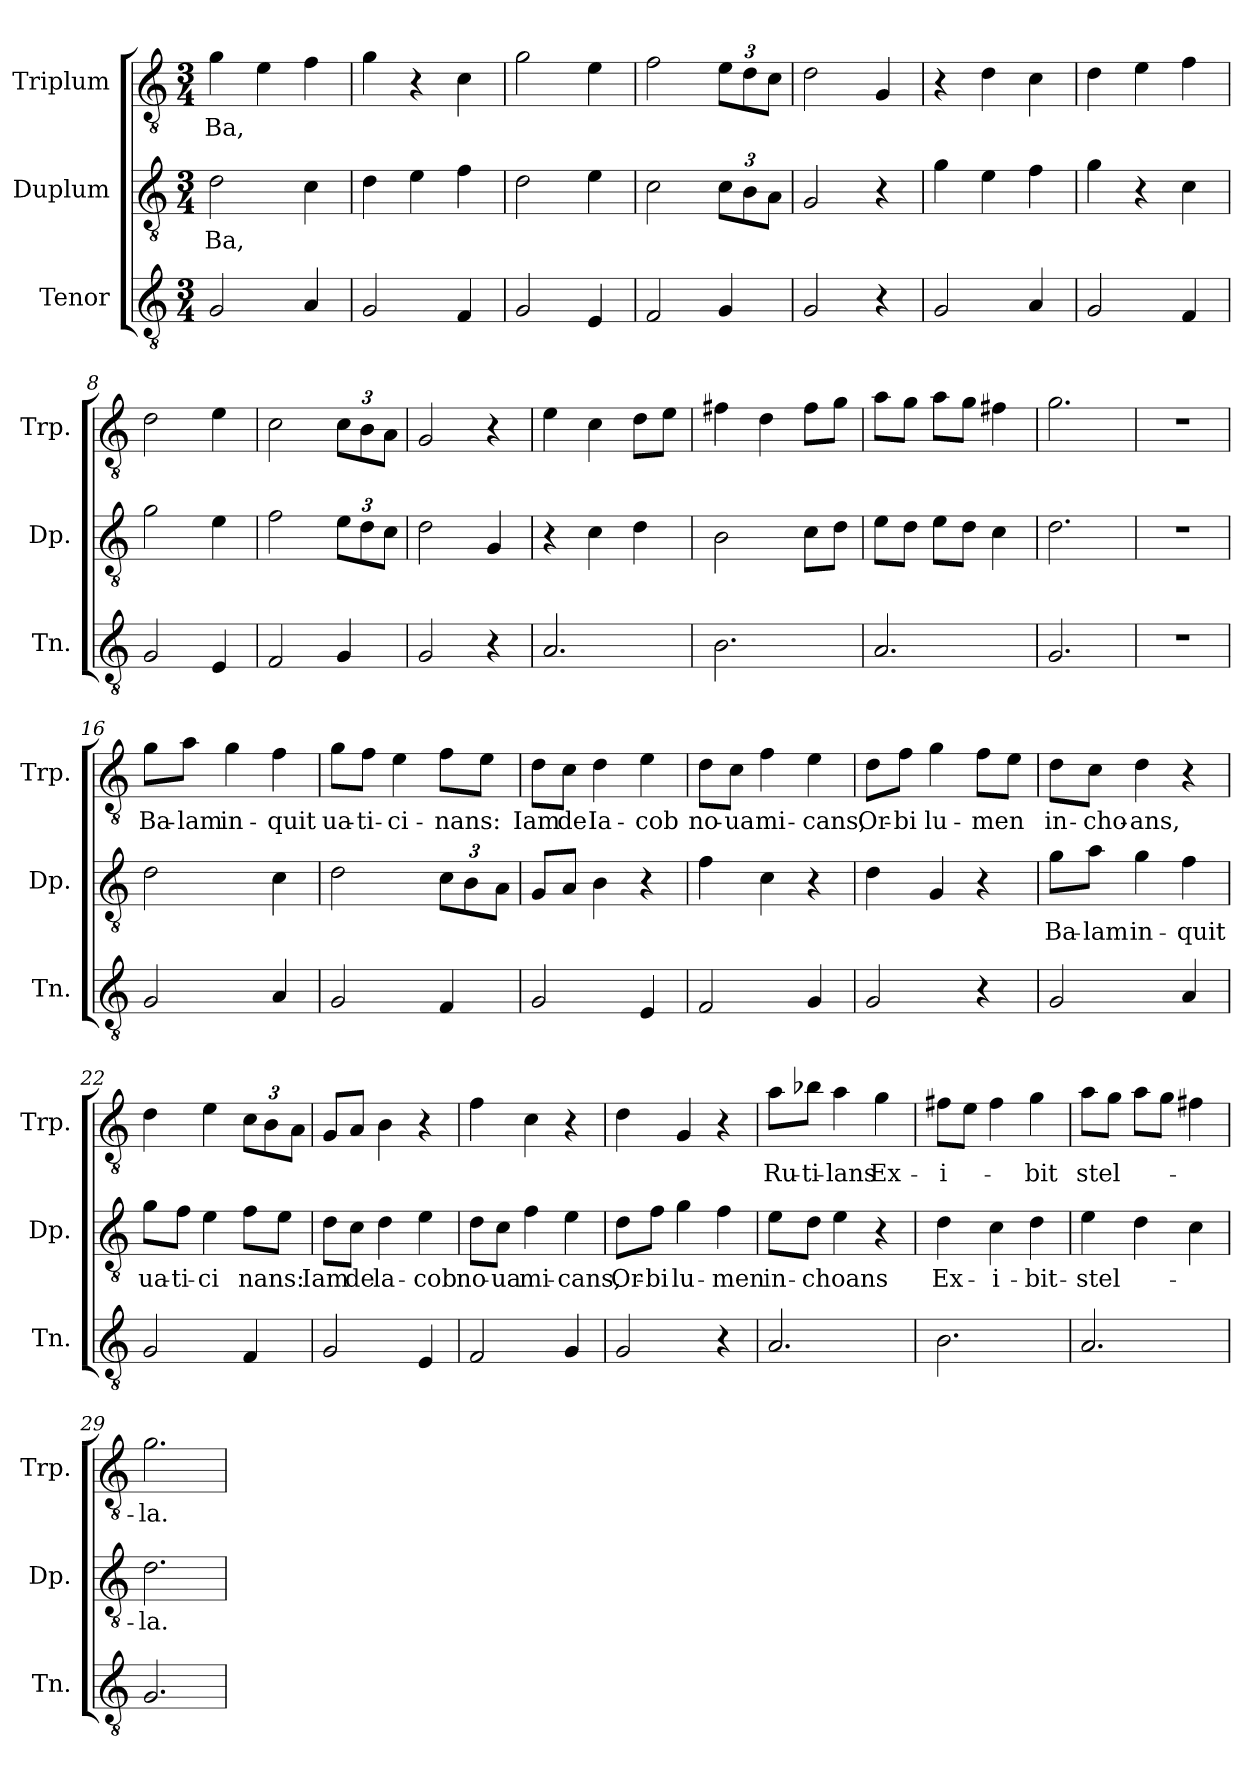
**kern	**kern	**text	**kern	**text
*part3	*part2	*part2	*part1	*part1
*staff3	*staff2	*staff2	*staff1	*staff1
*I"Tenor	*I"Duplum	*	*I"Triplum	*
*I'Tn.	*I'Dp.	*	*I'Trp.	*
*clefGv2	*clefGv2	*	*clefGv2	*
*k[]	*k[]	*	*k[]	*
*M3/4	*M3/4	*	*M3/4	*
=1	=1	=1	=1	=1
!	!	!LO:LY:b	!	!LO:LY:b
2G/	2d\	Ba,	4g\	Ba,
.	.	.	4e\	.
4A/	4c\	.	4f\	.
=2	=2	=2	=2	=2
2G/	4d\	.	4g\	.
.	4e\	.	4r	.
4F/	4f\	.	4c\	.
=3	=3	=3	=3	=3
2G/	2d\	.	2g\	.
4E/	4e\	.	4e\	.
=4	=4	=4	=4	=4
2F/	2c\	.	2f\	.
*	*Xbrackettup	*	*Xbrackettup	*
4G/	12c\L	.	12e\L	.
.	12B\	.	12d\	.
.	12A\J	.	12c\J	.
=5	=5	=5	=5	=5
2G/	2G/	.	2d\	.
4r	4r	.	4G/	.
=6	=6	=6	=6	=6
2G/	4g\	.	4r	.
.	4e\	.	4d\	.
4A/	4f\	.	4c\	.
=7	=7	=7	=7	=7
2G/	4g\	.	4d\	.
.	4r	.	4e\	.
4F/	4c\	.	4f\	.
=8	=8	=8	=8	=8
2G/	2g\	.	2d\	.
4E/	4e\	.	4e\	.
=9	=9	=9	=9	=9
2F/	2f\	.	2c\	.
4G/	12e\L	.	12c\L	.
.	12d\	.	12B\	.
.	12c\J	.	12A\J	.
=10	=10	=10	=10	=10
2G/	2d\	.	2G/	.
4r	4G/	.	4r	.
=11	=11	=11	=11	=11
2.A/	4r	.	4e\	.
.	4c\	.	4c\	.
.	4d\	.	8d\L	.
.	.	.	8e\J	.
=12	=12	=12	=12	=12
2.B\	2B\	.	4f#X\	.
.	.	.	4d\	.
.	8c\L	.	8f#\L	.
.	8d\J	.	8g\J	.
!!LO:LB:g=z
=13	=13	=13	=13	=13
2.A/	8e\L	.	8a\L	.
.	8d\J	.	8g\J	.
.	8e\L	.	8a\L	.
.	8d\J	.	8g\J	.
.	4c\	.	4f#X\	.
=14	=14	=14	=14	=14
2.G/	2.d\	.	2.g\	.
=15	=15	=15	=15	=15
2.r	2.r	.	2.r	.
=16	=16	=16	=16	=16
!	!	!	!	!LO:LY:b
2G/	2d\	.	8g\L	Ba-
!	!	!	!	!LO:LY:b
.	.	.	8a\J	-lam
!	!	!	!	!LO:LY:b
.	.	.	4g\	in-
!	!	!	!	!LO:LY:b
4A/	4c\	.	4f\	-quit
=17	=17	=17	=17	=17
!	!	!	!	!LO:LY:b
2G/	2d\	.	8g\L	ua-
!	!	!	!	!LO:LY:b
.	.	.	8f\J	-ti-
!	!	!	!	!LO:LY:b
.	.	.	4e\	-ci-
!	!	!	!	!LO:LY:b
4F/	12c\L	.	8f\L	-nans:
.	12B\	.	.	.
.	.	.	8e\J	.
.	12A\J	.	.	.
=18	=18	=18	=18	=18
!	!	!	!	!LO:LY:b
2G/	8G/L	.	8d\L	Iam
!	!	!	!	!LO:LY:b
.	8A/J	.	8c\J	de
!	!	!	!	!LO:LY:b
.	4B\	.	4d\	Ia-
!	!	!	!	!LO:LY:b
4E/	4r	.	4e\	-cob
=19	=19	=19	=19	=19
!	!	!	!	!LO:LY:b
2F/	4f\	.	8d\L	no-
!	!	!	!	!LO:LY:b
.	.	.	8c\J	-ua
!	!	!	!	!LO:LY:b
.	4c\	.	4f\	mi-
!	!	!	!	!LO:LY:b
4G/	4r	.	4e\	-cans,
!!LO:LB:g=z
=20	=20	=20	=20	=20
!	!	!	!	!LO:LY:b
2G/	4d\	.	8d\L	Or-
!	!	!	!	!LO:LY:b
.	.	.	8f\J	-bi
!	!	!	!	!LO:LY:b
.	4G/	.	4g\	lu-
!	!	!	!	!LO:LY:b
4r	4r	.	8f\L	-men
.	.	.	8e\J	.
=21	=21	=21	=21	=21
!	!	!LO:LY:b	!	!LO:LY:b
2G/	8g\L	Ba-	8d\L	in-
!	!	!LO:LY:b	!	!LO:LY:b
.	8a\J	-lam	8c\J	-cho-
!	!	!LO:LY:b	!	!LO:LY:b
.	4g\	in-	4d\	-ans,
!	!	!LO:LY:b	!	!
4A/	4f\	-quit	4r	.
=22	=22	=22	=22	=22
!	!	!LO:LY:b	!	!
2G/	8g\L	ua-	4d\	.
!	!	!LO:LY:b	!	!
.	8f\J	-ti-	.	.
!	!	!LO:LY:b	!	!
.	4e\	-ci	4e\	.
!	!	!LO:LY:b	!	!
4F/	8f\L	nans:	12c\L	.
.	.	.	12B\	.
.	8e\J	.	.	.
.	.	.	12A\J	.
=23	=23	=23	=23	=23
!	!	!LO:LY:b	!	!
2G/	8d\L	Iam	8G/L	.
!	!	!LO:LY:b	!	!
.	8c\J	de	8A/J	.
!	!	!LO:LY:b	!	!
.	4d\	la-	4B\	.
!	!	!LO:LY:b	!	!
4E/	4e\	-cob	4r	.
=24	=24	=24	=24	=24
!	!	!LO:LY:b	!	!
2F/	8d\L	no-	4f\	.
!	!	!LO:LY:b	!	!
.	8c\J	-ua	.	.
!	!	!LO:LY:b	!	!
.	4f\	mi-	4c\	.
!	!	!LO:LY:b	!	!
4G/	4e\	-cans,	4r	.
=25	=25	=25	=25	=25
!	!	!LO:LY:b	!	!
2G/	8d\L	Or-	4d\	.
!	!	!LO:LY:b	!	!
.	8f\J	-bi	.	.
!	!	!LO:LY:b	!	!
.	4g\	lu-	4G/	.
!	!	!LO:LY:b	!	!
4r	4f\	-men	4r	.
!!LO:PB:g=z
=26	=26	=26	=26	=26
!	!	!LO:LY:b	!	!LO:LY:b
2.A/	8e\L	in-	8a\L	Ru-
!	!	!LO:LY:b	!	!LO:LY:b
.	8d\J	-choans	8b-X\J	-ti-
!	!	!	!	!LO:LY:b
.	4e\	.	4a\	-lans
!	!	!	!	!LO:LY:b
.	4r	.	4g\	Ex-
=27	=27	=27	=27	=27
!	!	!LO:LY:b	!	!LO:LY:b
2.B\	4d\	Ex-	8f#X\L	-i-
.	.	.	8e\J	.
!	!	!LO:LY:b	!	!
.	4c\	-i-	4f#\	.
!	!	!LO:LY:b	!	!LO:LY:b
.	4d\	-bit-	4g\	-bit
=28	=28	=28	=28	=28
!	!	!LO:LY:b	!	!LO:LY:b
2.A/	4e\	-stel-	8a\L	stel-
.	.	.	8g\J	.
.	4d\	.	8a\L	.
.	.	.	8g\J	.
.	4c\	.	4f#X\	.
=29	=29	=29	=29	=29
!	!	!LO:LY:b	!	!LO:LY:b
2.G/	2.d\	-la.	2.g\	-la.
=	=	=	=	=
*-	*-	*-	*-	*-
